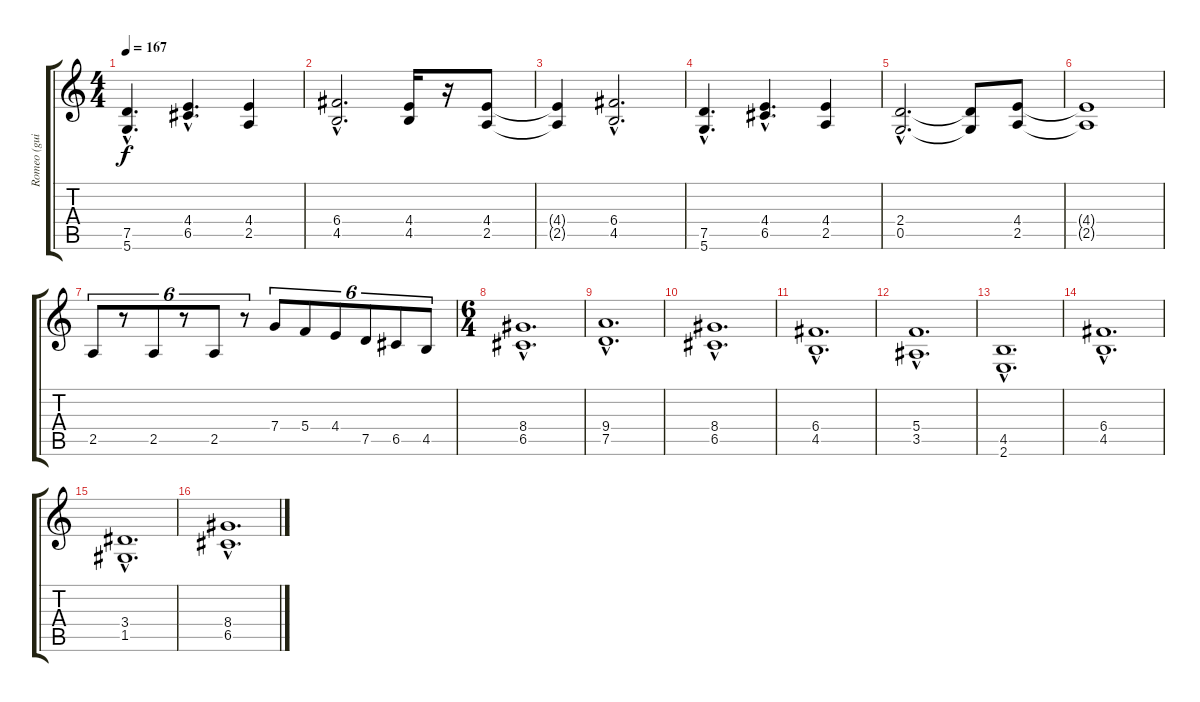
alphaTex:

\track ("Romeo (guitar I)" "Romeo (gui") {instrument distortionguitar}
\staff {score tabs}
\tuning (D4 A3 F3 C3 G2 D2) {hide}
\ts (4 4)
\tempo 167
\clef g2
\ks c
(7.5{hac} 5.6{hac}).4{d dy f} (4.4{hac} 6.5{hac}).4{d} (4.4 2.5).4 |
(6.4{hac} 4.5{hac}).2{d} (4.4 4.5).16 r.16 (4.4 2.5).8 |
(4.4{t} 2.5{t}).4 (6.4{hac} 4.5{hac}).2{d} |
(7.5{hac} 5.6{hac}).4{d} (4.4{hac} 6.5{hac}).4{d} (4.4 2.5).4 |
(2.4{hac} 0.5{hac}).2{d} (2.4{t} 0.5{t}).8 (4.4 2.5).8 |
(4.4{t} 2.5{t}).1 |
2.5.8{tu (6 4)} r.8{tu (6 4)} 2.5.8{tu (6 4)} r.8{tu (6 4)} 2.5.8{tu (6 4)} r.8{tu (6 4)} 7.4.8{tu (6 4)} 5.4.8{tu (6 4)} 4.4.8{tu (6 4)} 7.5.8{tu (6 4)} 6.5.8{tu (6 4)} 4.5.8{tu (6 4)} |
\ts (6 4)
(8.4{hac} 6.5{hac}).1{d} |
(9.4{hac} 7.5{hac}).1{d} |
(8.4{hac} 6.5{hac}).1{d} |
(6.4{hac} 4.5{hac}).1{d} |
(5.4{hac} 3.5{hac}).1{d} |
(4.5{hac} 2.6{hac}).1{d} |
(6.4{hac} 4.5{hac}).1{d} |
(3.4{hac} 1.5{hac}).1{d} |
(8.4{hac} 6.5{hac}).1{d}
